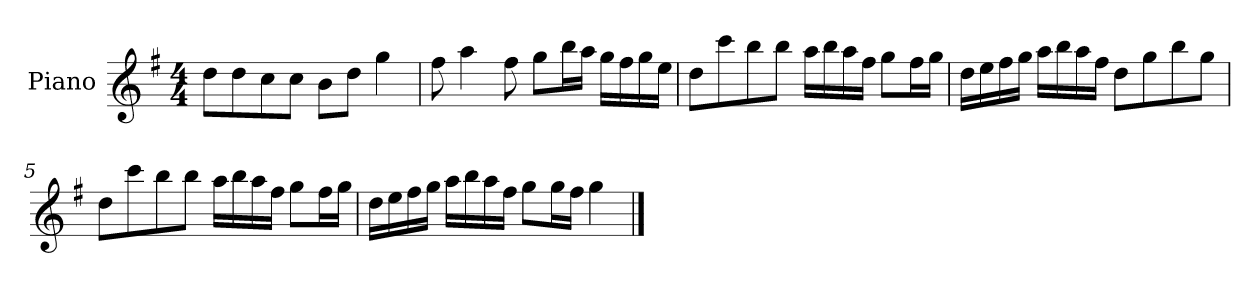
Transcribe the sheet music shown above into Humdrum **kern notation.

**kern
*part1
*staff1
*I"Piano
*I'P-no
*clefG2
*k[f#]
*M4/4
*MM90
=1
8dd\L
8dd\
8cc\
8cc\J
8b\L
8dd\J
4gg\
=2
8ff#\
4aa\
8ff#\
8gg\L
16bb\L
16aa\JJ
16gg\LL
16ff#\
16gg\
16ee\JJ
=3
8dd\L
8ccc\
8bb\
8bb\J
16aa\LL
16bb\
16aa\
16ff#\JJ
8gg\L
16ff#\L
16gg\JJ
!!LO:LB:g=z
=4
16dd\LL
16ee\
16ff#\
16gg\JJ
16aa\LL
16bb\
16aa\
16ff#\JJ
8dd\L
8gg\
8bb\
8gg\J
=5
8dd\L
8ccc\
8bb\
8bb\J
16aa\LL
16bb\
16aa\
16ff#\JJ
8gg\L
16ff#\L
16gg\JJ
=6
16dd\LL
16ee\
16ff#\
16gg\JJ
16aa\LL
16bb\
16aa\
16ff#\JJ
8gg\L
16gg\L
16ff#\JJ
4gg\
==
*-
